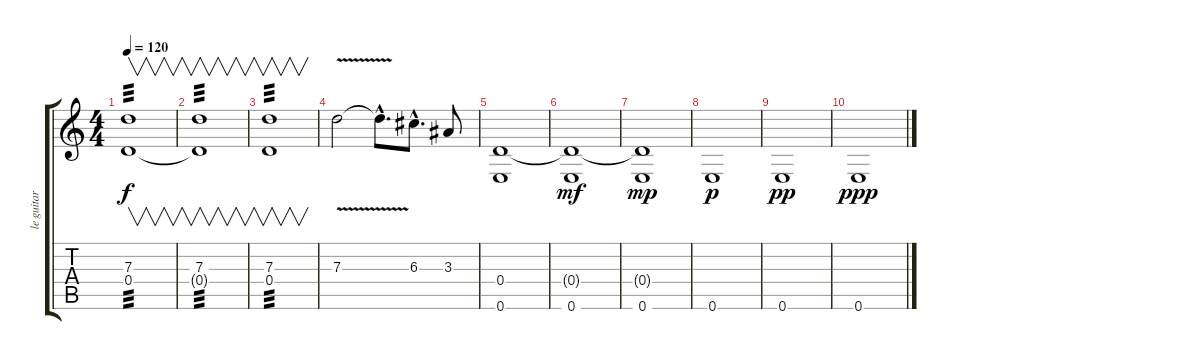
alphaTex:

\track ("le guitar" "le guitar") {instrument distortionguitar}
\staff {score tabs}
\tuning (E4 B3 G3 D3 A2 E2) {hide}
\ts (4 4)
\tempo 120
\clef g2
\ks c
(7.3 0.4).1{v tp 3 dy f} |
(7.3 0.4{t}).1{v tp 3} |
(7.3 0.4).1{v tp 3} |
7.3{v}.2 7.3{hac t}.8{d} 6.3{hac}.8{d} 3.3.8 |
(0.4 0.6).1 |
(0.4{t} 0.6).1{dy mf} |
(0.4{t} 0.6).1{dy mp} |
0.6.1{dy p} |
0.6.1{dy pp} |
0.6.1{dy ppp}
